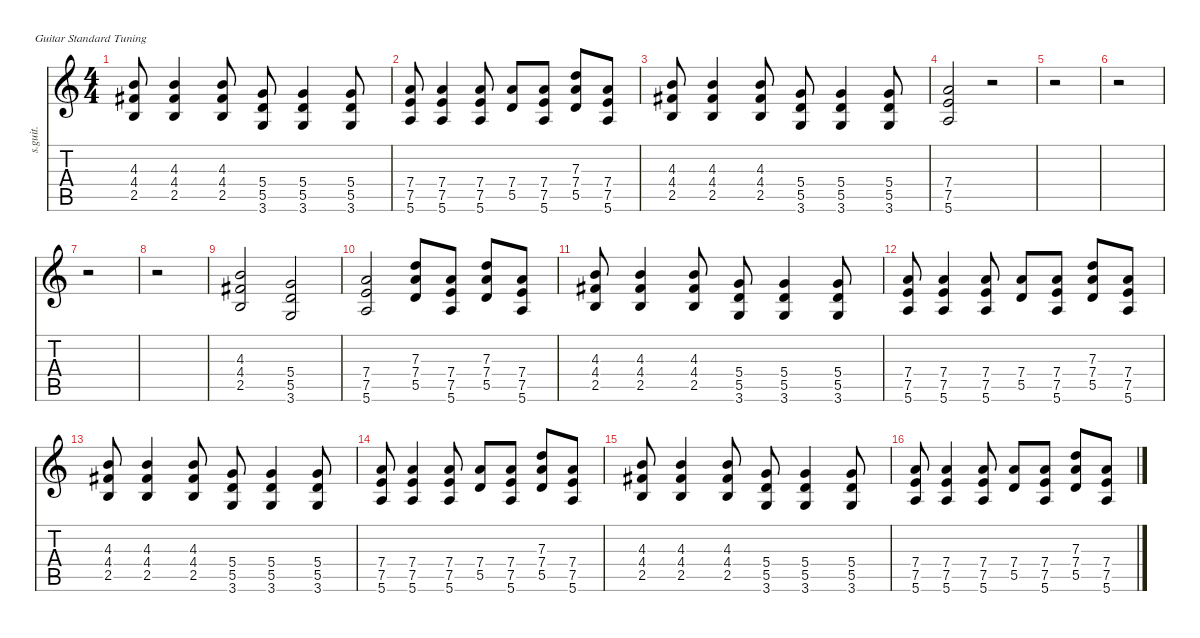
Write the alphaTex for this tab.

\defaultSystemsLayout 4
\hideDynamics
\bracketExtendMode nobrackets
\track ("guitare2(the cretin)" "s.guit.") {instrument overdrivenguitar}
\staff {score tabs}
\tuning (E4 B3 G3 D3 A2 E2)
\ts (4 4)
\tempo (160 hide)
\clef g2
\ks c
(4.3 4.4{acc #} 2.5).8{dy f} (4.3 4.4{acc #} 2.5).4 (4.3 4.4{acc #} 2.5).8 (5.4 5.5 3.6).8 (5.4 5.5 3.6).4 (5.4 5.5 3.6).8 |
(7.4 7.5 5.6).8 (7.4 7.5 5.6).4 (7.4 7.5 5.6).8 (7.4 5.5).8 (7.4 7.5 5.6).8 (7.3 7.4 5.5).8 (7.4 7.5 5.6).8 |
(4.3 4.4{acc #} 2.5).8 (4.3 4.4{acc #} 2.5).4 (4.3 4.4{acc #} 2.5).8 (5.4 5.5 3.6).8 (5.4 5.5 3.6).4 (5.4 5.5 3.6).8 |
(7.4 7.5 5.6).2 r.2 |
r.2 |
r.2 |
r.2 |
r.2 |
(4.3 4.4{acc #} 2.5).2 (5.4 5.5 3.6).2 |
(7.4 7.5 5.6).2 (7.3 7.4 5.5).8 (7.4 7.5 5.6).8 (7.3 7.4 5.5).8 (7.4 7.5 5.6).8 |
(4.3 4.4{acc #} 2.5).8 (4.3 4.4{acc #} 2.5).4 (4.3 4.4{acc #} 2.5).8 (5.4 5.5 3.6).8 (5.4 5.5 3.6).4 (5.4 5.5 3.6).8 |
(7.4 7.5 5.6).8 (7.4 7.5 5.6).4 (7.4 7.5 5.6).8 (7.4 5.5).8 (7.4 7.5 5.6).8 (7.3 7.4 5.5).8 (7.4 7.5 5.6).8 |
(4.3 4.4{acc #} 2.5).8 (4.3 4.4{acc #} 2.5).4 (4.3 4.4{acc #} 2.5).8 (5.4 5.5 3.6).8 (5.4 5.5 3.6).4 (5.4 5.5 3.6).8 |
(7.4 7.5 5.6).8 (7.4 7.5 5.6).4 (7.4 7.5 5.6).8 (7.4 5.5).8 (7.4 7.5 5.6).8 (7.3 7.4 5.5).8 (7.4 7.5 5.6).8 |
(4.3 4.4{acc #} 2.5).8 (4.3 4.4{acc #} 2.5).4 (4.3 4.4{acc #} 2.5).8 (5.4 5.5 3.6).8 (5.4 5.5 3.6).4 (5.4 5.5 3.6).8 |
(7.4 7.5 5.6).8 (7.4 7.5 5.6).4 (7.4 7.5 5.6).8 (7.4 5.5).8 (7.4 7.5 5.6).8 (7.3 7.4 5.5).8 (7.4 7.5 5.6).8
